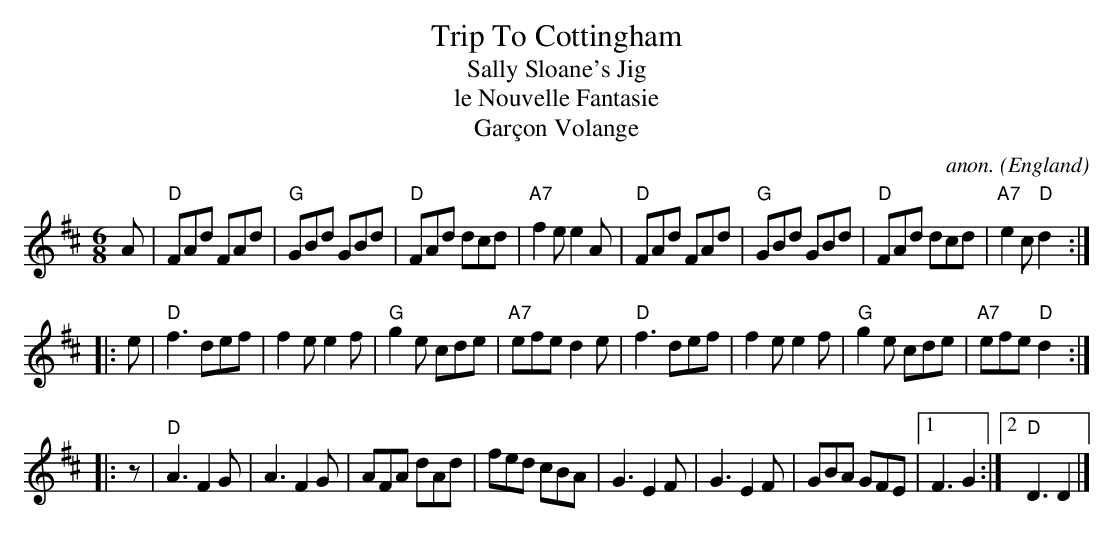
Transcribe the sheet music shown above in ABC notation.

X:1
T:Trip To Cottingham
T:Sally Sloane's Jig
T:le Nouvelle Fantasie
T:Gar\,con Volange
C:anon.
O:England
M:6/8
L:1/8
K:D
A |\
"D"FAd FAd | "G"GBd GBd | "D"FAd dcd | "A7"f2e e2A |\
"D"FAd FAd | "G"GBd GBd | "D"FAd dcd | "A7"e2c "D"d2 :|
|: e |\
"D"f3 def | f2e e2f | "G"g2e cde | "A7"efe d2e |\
"D"f3 def | f2e e2f | "G"g2e cde | "A7"efe "D"d2 :|
|: z |\
"D"A3 F2G | A3 F2G | AFA dAd | fed cBA |\
G3 E2F | G3 E2F | GBA GFE |[1 F3 G2 :|[2 "D"D3 D2 |]
